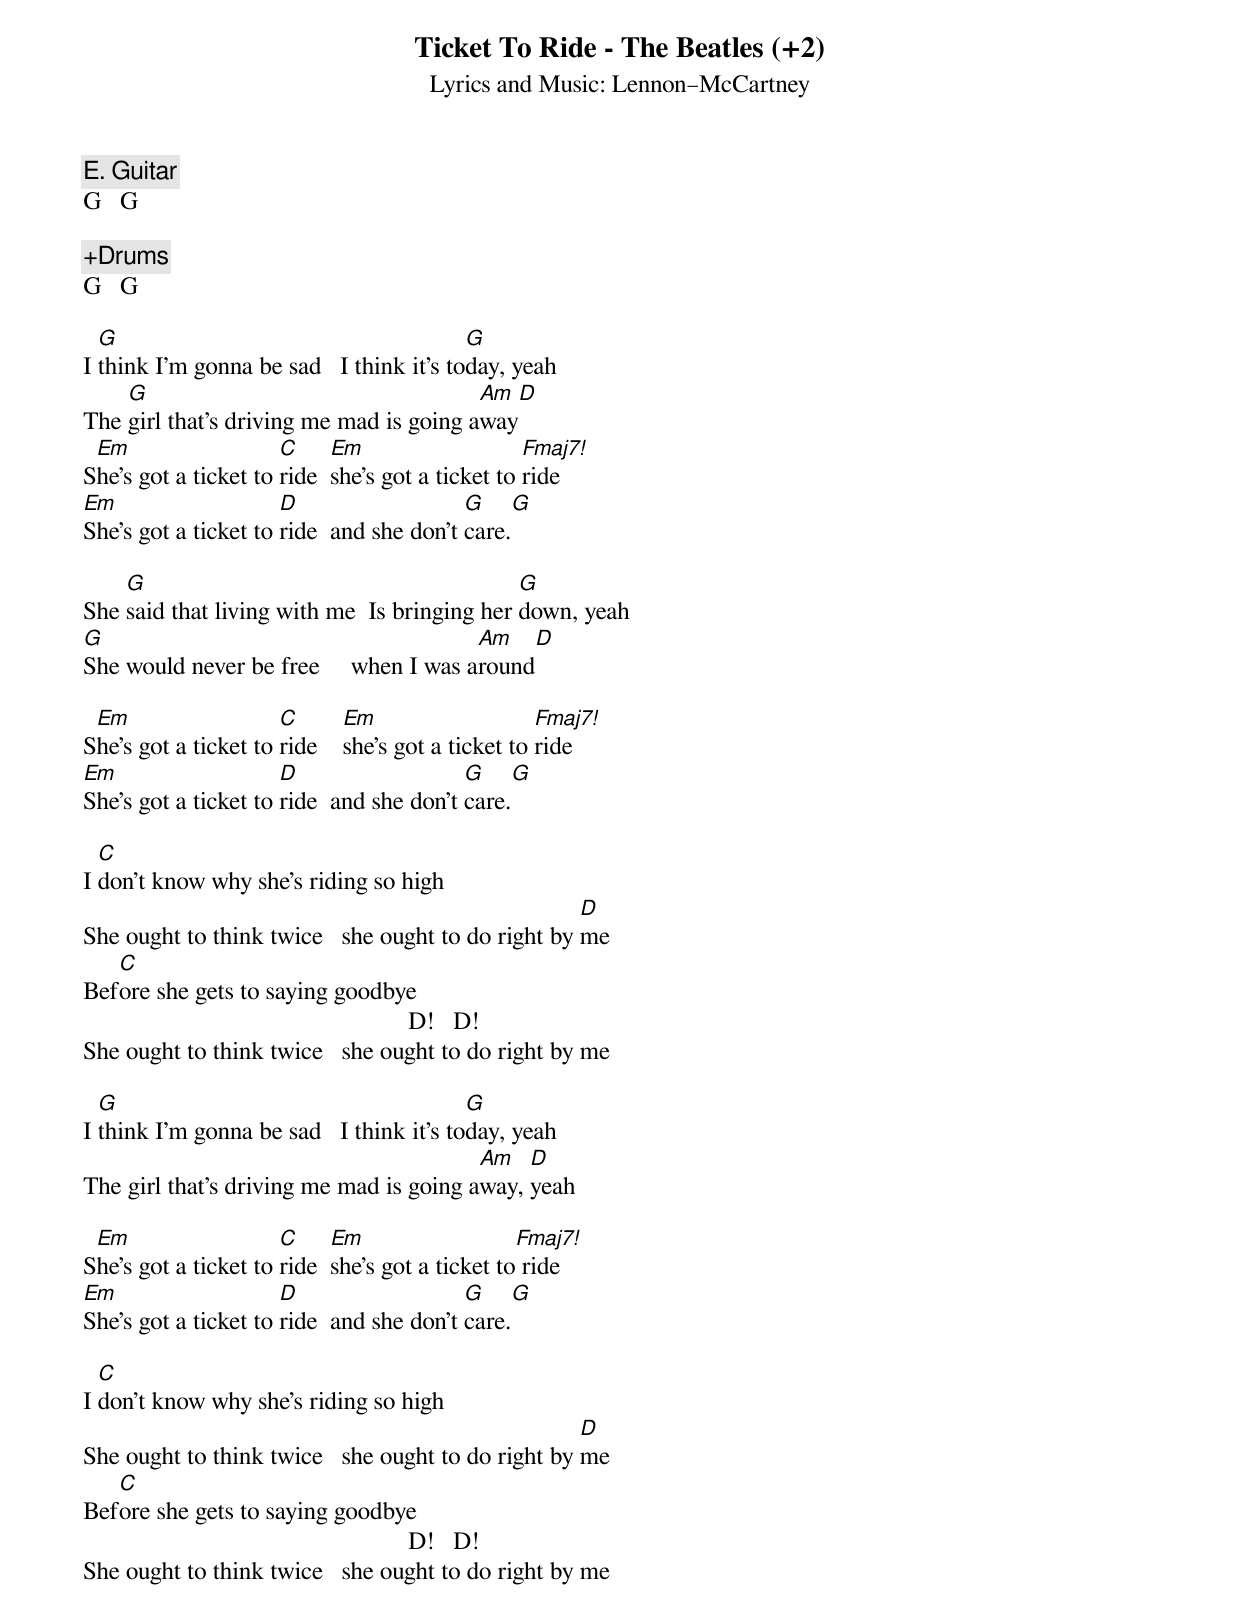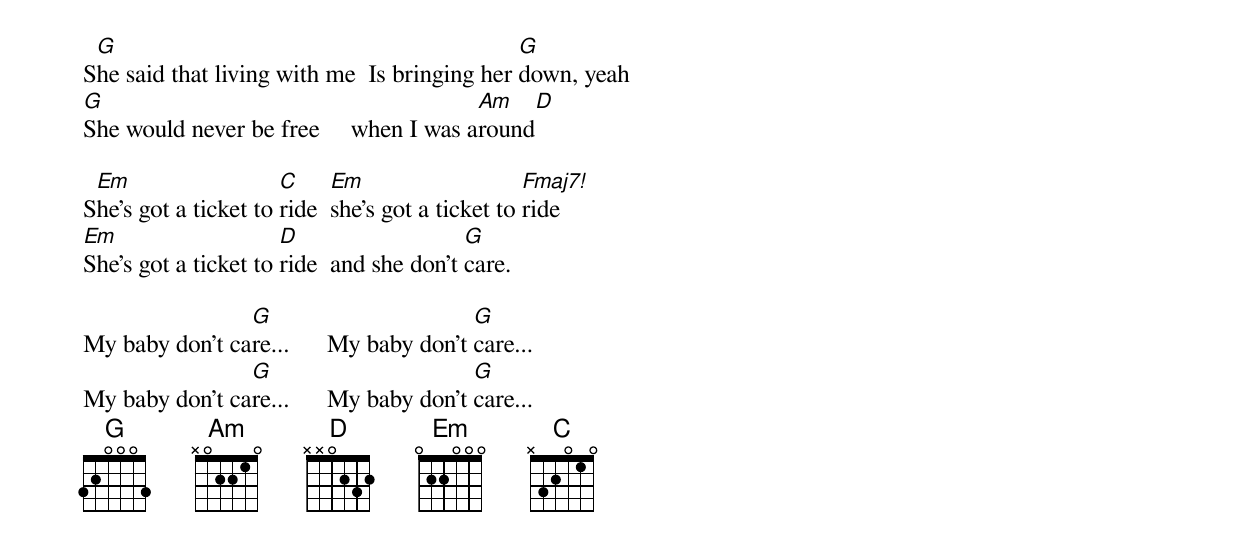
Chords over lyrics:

Ticket To Ride - The Beatles (+2)
Lyrics and Music: Lennon–McCartney

[E. Guitar]
G   G

[+Drums]
G   G

  G                                       G
I think I'm gonna be sad   I think it's today, yeah
    G                                    Am     D
The girl that's driving me mad is going away
 Em                   C     Em                    Fmaj7!
She's got a ticket to ride  she's got a ticket to ride
Em                    D                   G       G
She's got a ticket to ride  and she don't care.

    G                                         G
She said that living with me  Is bringing her down, yeah
G                                       Am       D
She would never be free     when I was around

 Em                   C       Em                    Fmaj7!
She's got a ticket to ride    she's got a ticket to ride
Em                    D                   G           G
She's got a ticket to ride  and she don't care.

  C
I don't know why she's riding so high
                                                    D
She ought to think twice   she ought to do right by me
   C
Before she gets to saying goodbye
                                                    D!   D!
She ought to think twice   she ought to do right by me

  G                                       G
I think I'm gonna be sad   I think it's today, yeah
                                         Am   D
The girl that's driving me mad is going away, yeah

 Em                   C     Em                   Fmaj7!
She's got a ticket to ride  she's got a ticket to ride
Em                    D                   G          G
She's got a ticket to ride  and she don't care.

  C
I don't know why she's riding so high
                                                    D
She ought to think twice   she ought to do right by me
   C
Before she gets to saying goodbye
                                                    D!   D!
She ought to think twice   she ought to do right by me

 G                                            G
She said that living with me  Is bringing her down, yeah
G                                       Am      D
She would never be free     when I was around

 Em                   C     Em                    Fmaj7!
She's got a ticket to ride  she's got a ticket to ride
Em                    D                   G
She's got a ticket to ride  and she don't care.

                G                        G
My baby don't care...      My baby don't care...
                G                        G
My baby don't care...      My baby don't care...
